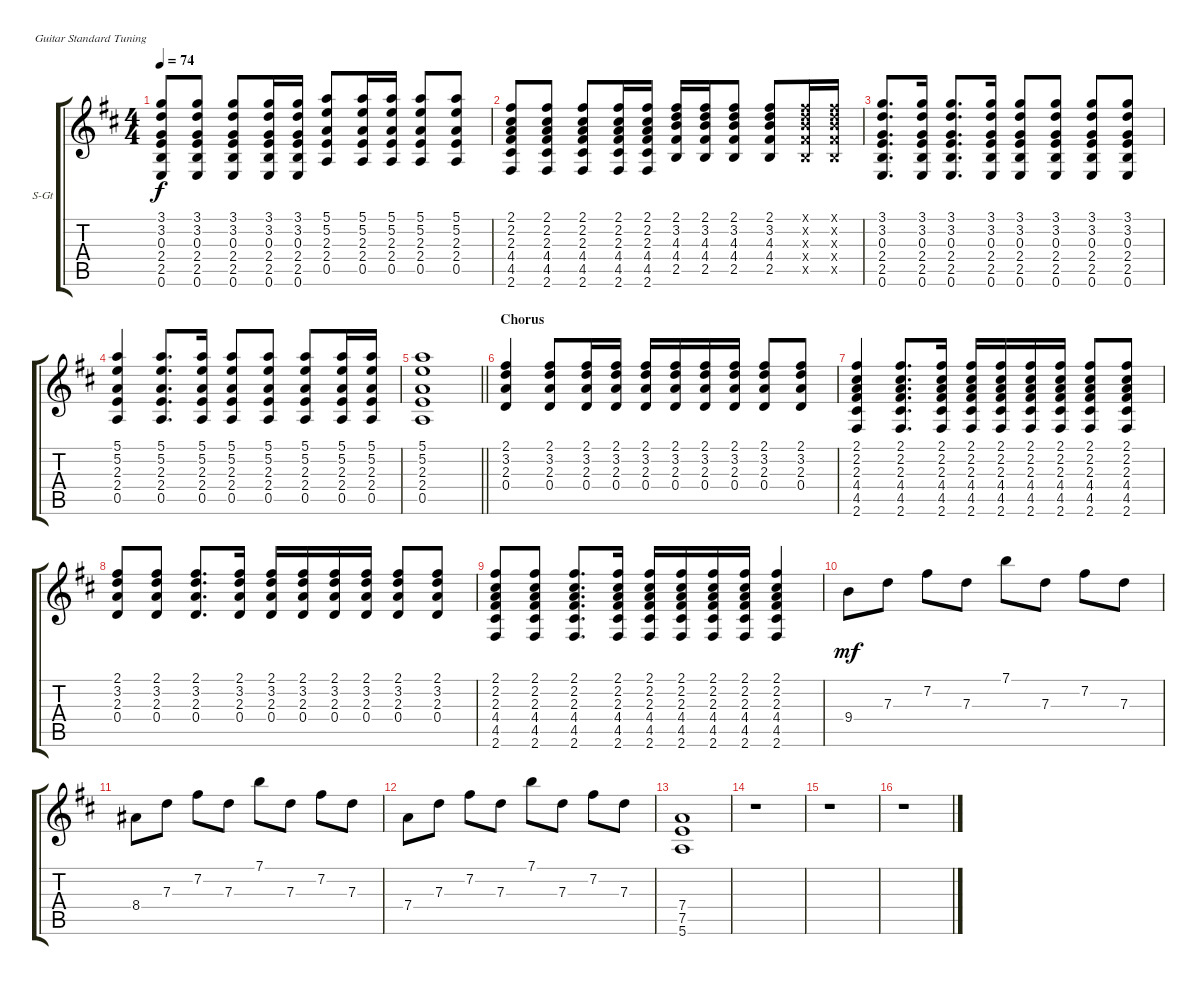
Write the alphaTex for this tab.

\bracketExtendMode groupsimilarinstruments
\firstSystemTrackNameOrientation horizontal
\otherSystemsTrackNameOrientation horizontal
\track ("Matthias Acoustic" "S-Gt") {instrument acousticguitarsteel}
\staff {score tabs}
\tuning (E4 B3 G3 D3 A2 E2)
\ts (4 4)
\tempo 74
\clef g2
\ks d
(3.1 3.2 0.3 2.4 2.5 0.6).8{dy f} (3.1 3.2 0.3 2.4 2.5 0.6).8 (3.1 3.2 0.3 2.4 2.5 0.6).8 (3.1 3.2 0.3 2.4 2.5 0.6).16 (3.1 3.2 0.3 2.4 2.5 0.6).16 (5.1 5.2 2.3 2.4 0.5).8 (5.1 5.2 2.3 2.4 0.5).16 (5.1 5.2 2.3 2.4 0.5).16 (5.1 5.2 2.3 2.4 0.5).8 (5.1 5.2 2.3 2.4 0.5).8 |
(2.1 2.2 2.3 4.4 4.5 2.6).8 (2.1 2.2 2.3 4.4 4.5 2.6).8 (2.1 2.2 2.3 4.4 4.5 2.6).8 (2.1 2.2 2.3 4.4 4.5 2.6).16 (2.1 2.2 2.3 4.4 4.5 2.6).16 (2.1 3.2 4.3 4.4 2.5).16 (2.1 3.2 4.3 4.4 2.5).16 (2.1 3.2 4.3 4.4 2.5).8 (2.1 3.2 4.3 4.4 2.5).8 (2.1{x} 3.2{x} 4.3{x} 4.4{x} 2.5{x}).16 (2.1{x} 3.2{x} 4.3{x} 4.4{x} 2.5{x}).16 |
(3.1 3.2 0.3 2.4 2.5 0.6).8{d} (3.1 3.2 0.3 2.4 2.5 0.6).16 (3.1 3.2 0.3 2.4 2.5 0.6).8{d} (3.1 3.2 0.3 2.4 2.5 0.6).16 (3.1 3.2 0.3 2.4 2.5 0.6).8 (3.1 3.2 0.3 2.4 2.5 0.6).8 (3.1 3.2 0.3 2.4 2.5 0.6).8 (3.1 3.2 0.3 2.4 2.5 0.6).8 |
(5.1 5.2 2.3 2.4 0.5).4 (5.1 5.2 2.3 2.4 0.5).8{d} (5.1 5.2 2.3 2.4 0.5).16 (5.1 5.2 2.3 2.4 0.5).8 (5.1 5.2 2.3 2.4 0.5).8 (5.1 5.2 2.3 2.4 0.5).8 (5.1 5.2 2.3 2.4 0.5).16 (5.1 5.2 2.3 2.4 0.5).16 |
\barLineRight lightlight
(5.1 5.2 2.3 2.4 0.5).1 |
\section ("" "Chorus")
(2.1 3.2 2.3 0.4).4 (2.1 3.2 2.3 0.4).8 (2.1 3.2 2.3 0.4).16 (2.1 3.2 2.3 0.4).16 (2.1 3.2 2.3 0.4).16 (2.1 3.2 2.3 0.4).16 (2.1 3.2 2.3 0.4).16 (2.1 3.2 2.3 0.4).16 (2.1 3.2 2.3 0.4).8 (2.1 3.2 2.3 0.4).8 |
(2.1 2.2 2.3 4.4 4.5 2.6).4 (2.1 2.2 2.3 4.4 4.5 2.6).8{d} (2.1 2.2 2.3 4.4 4.5 2.6).16 (2.1 2.2 2.3 4.4 4.5 2.6).16 (2.1 2.2 2.3 4.4 4.5 2.6).16 (2.1 2.2 2.3 4.4 4.5 2.6).16 (2.1 2.2 2.3 4.4 4.5 2.6).16 (2.1 2.2 2.3 4.4 4.5 2.6).8 (2.1 2.2 2.3 4.4 4.5 2.6).8 |
(2.1 3.2 2.3 0.4).8 (2.1 3.2 2.3 0.4).8 (2.1 3.2 2.3 0.4).8{d} (2.1 3.2 2.3 0.4).16 (2.1 3.2 2.3 0.4).16 (2.1 3.2 2.3 0.4).16 (2.1 3.2 2.3 0.4).16 (2.1 3.2 2.3 0.4).16 (2.1 3.2 2.3 0.4).8 (2.1 3.2 2.3 0.4).8 |
(2.1 2.2 2.3 4.4 4.5 2.6).8 (2.1 2.2 2.3 4.4 4.5 2.6).8 (2.1 2.2 2.3 4.4 4.5 2.6).8{d} (2.1 2.2 2.3 4.4 4.5 2.6).16 (2.1 2.2 2.3 4.4 4.5 2.6).16 (2.1 2.2 2.3 4.4 4.5 2.6).16 (2.1 2.2 2.3 4.4 4.5 2.6).16 (2.1 2.2 2.3 4.4 4.5 2.6).16 (2.1 2.2 2.3 4.4 4.5 2.6).4 |
9.4.8{dy mf} 7.3.8 7.2.8 7.3.8 7.1.8 7.3.8 7.2.8 7.3.8 |
8.4.8 7.3.8 7.2.8 7.3.8 7.1.8 7.3.8 7.2.8 7.3.8 |
7.4.8 7.3.8 7.2.8 7.3.8 7.1.8 7.3.8 7.2.8 7.3.8 |
(7.4 7.5 5.6).1 |
r.1 |
r.1 |
r.1
